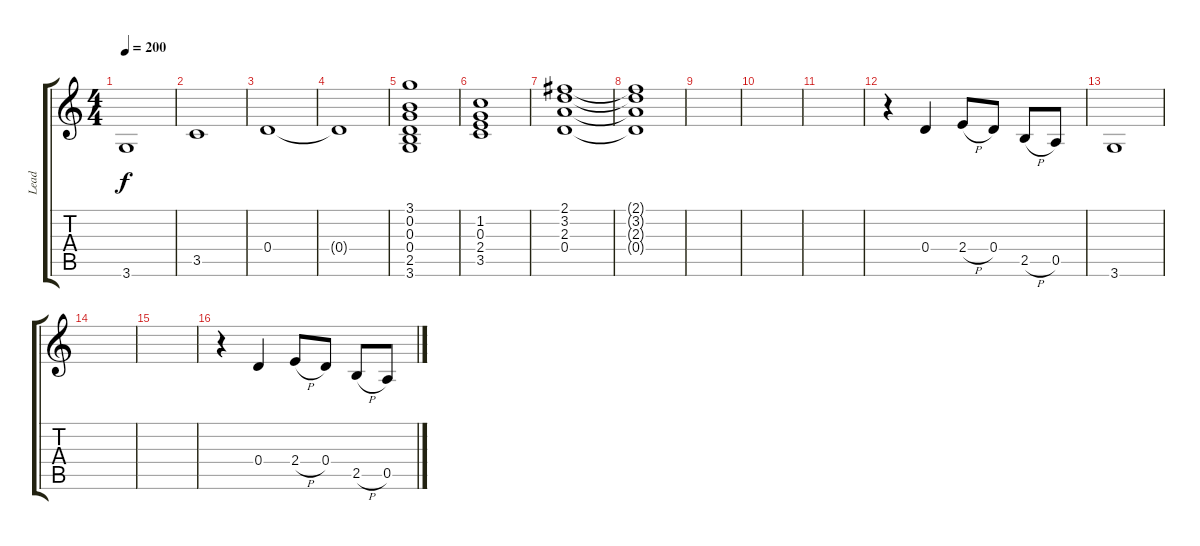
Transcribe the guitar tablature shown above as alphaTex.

\track ("Lead" "Lead") {instrument distortionguitar}
\staff {score tabs}
\tuning (E4 B3 G3 D3 A2 E2) {hide}
\ts (4 4)
\tempo 200
\clef g2
\ks c
3.6.1{dy f} |
3.5.1 |
0.4.1 |
0.4{t}.1 |
(3.1 0.2 0.3 0.4 2.5 3.6).1 |
(1.2 0.3 2.4 3.5).1 |
(2.1 3.2 2.3 0.4).1 |
(2.1{t} 3.2{t} 2.3{t} 0.4{t}).1 |
|
|
|
r.4 0.4.4 2.4{h}.8 0.4.8 2.5{h}.8 0.5.8 |
3.6.1 |
|
|
r.4 0.4.4 2.4{h}.8 0.4.8 2.5{h}.8 0.5.8
